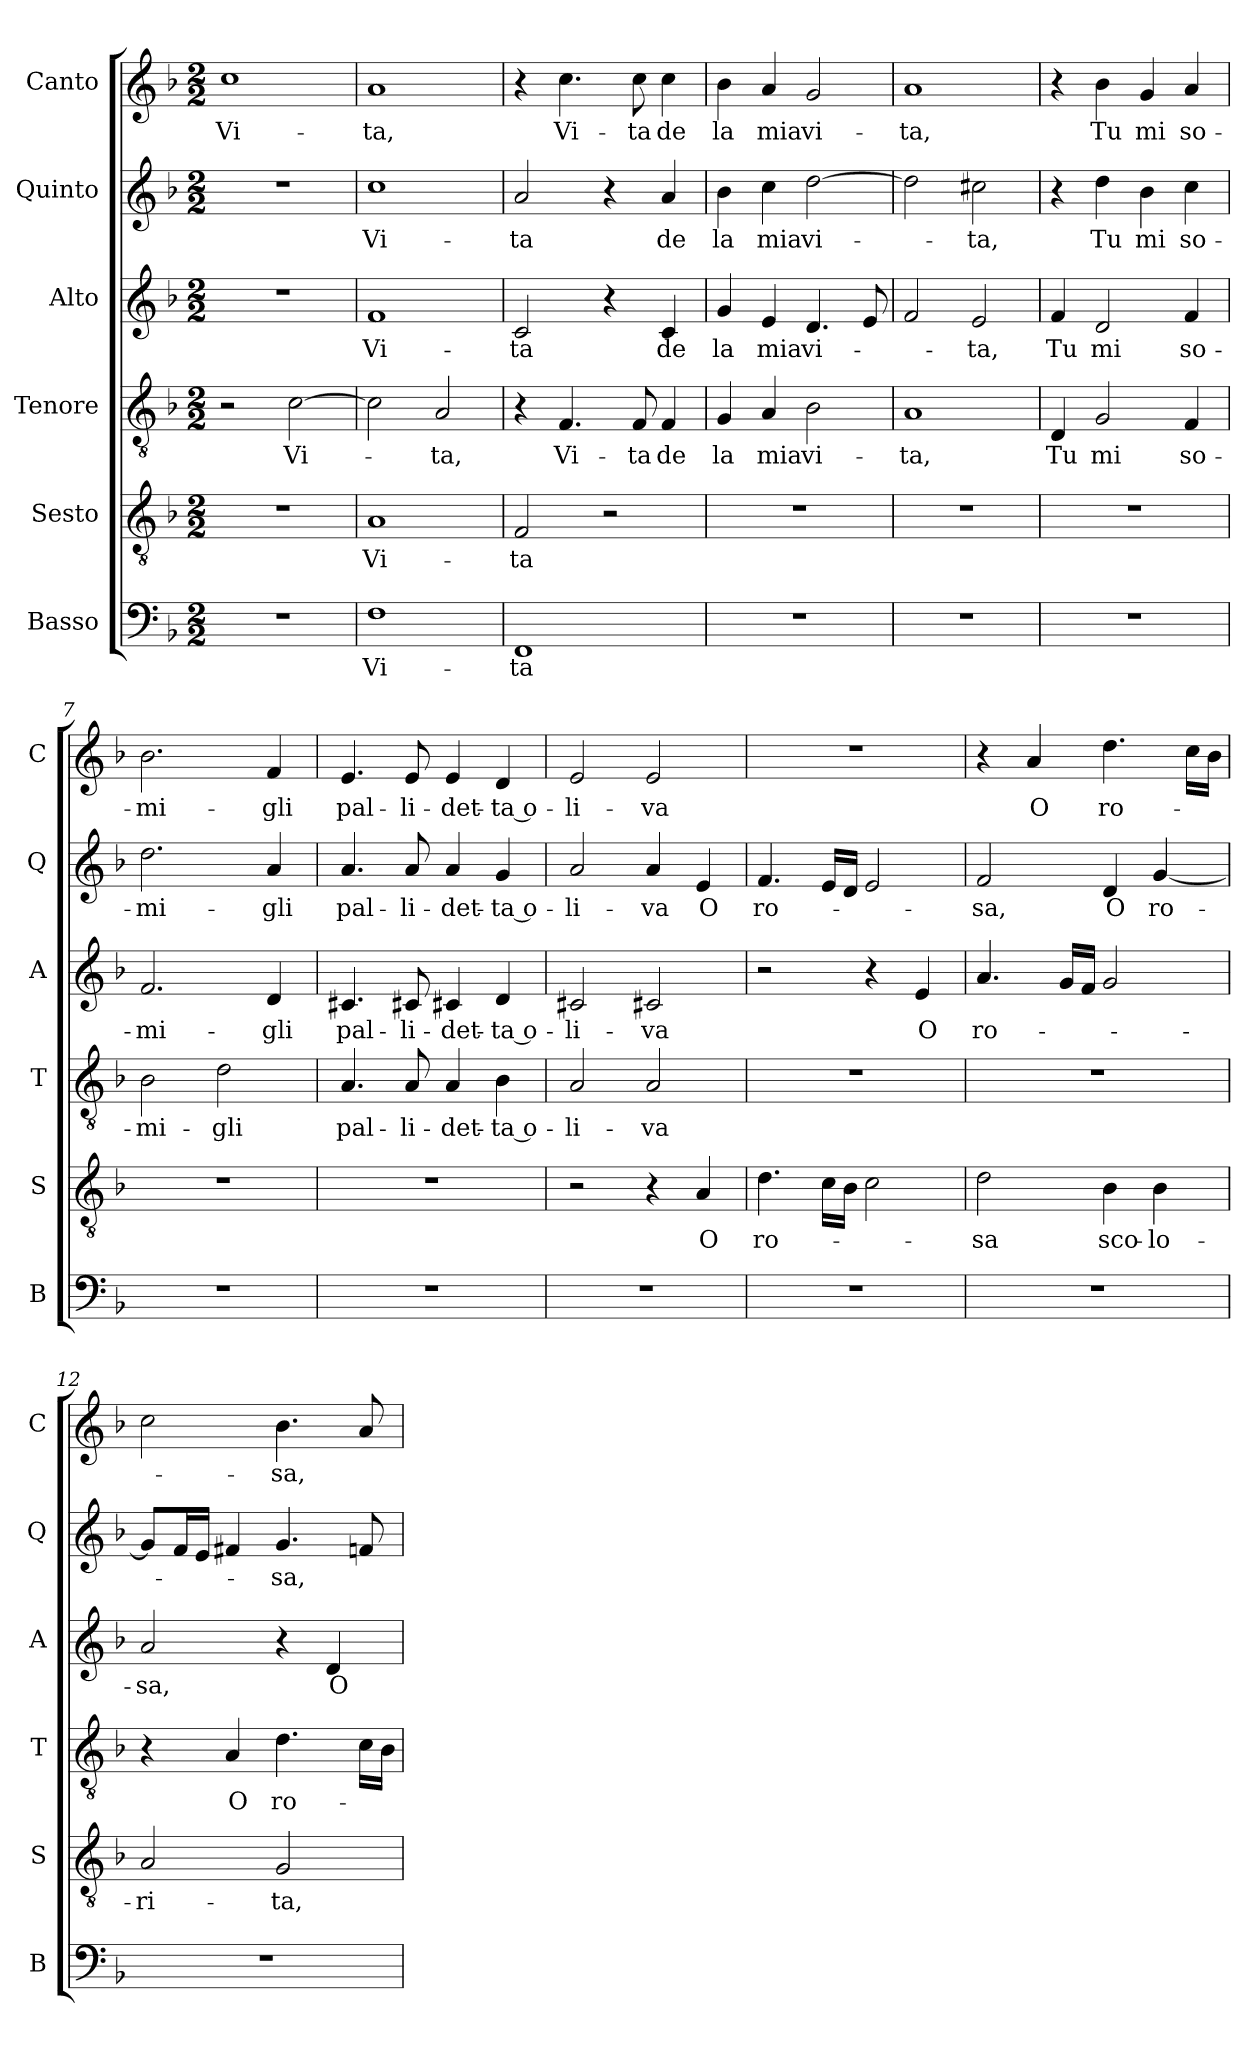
**kern	**text	**kern	**text	**kern	**text	**kern	**text	**kern	**text	**kern	**text
*part6	*part6	*part5	*part5	*part4	*part4	*part3	*part3	*part2	*part2	*part1	*part1
*staff6	*staff6	*staff5	*staff5	*staff4	*staff4	*staff3	*staff3	*staff2	*staff2	*staff1	*staff1
*I"Basso	*	*I"Sesto	*	*I"Tenore	*	*I"Alto	*	*I"Quinto	*	*I"Canto	*
*I'B	*	*I'S	*	*I'T	*	*I'A	*	*I'Q	*	*I'C	*
*clefF4	*	*clefGv2	*	*clefGv2	*	*clefG2	*	*clefG2	*	*clefG2	*
*k[b-]	*	*k[b-]	*	*k[b-]	*	*k[b-]	*	*k[b-]	*	*k[b-]	*
*d:	*	*d:	*	*d:	*	*d:	*	*d:	*	*d:	*
*M2/2	*	*M2/2	*	*M2/2	*	*M2/2	*	*M2/2	*	*M2/2	*
=1	=1	=1	=1	=1	=1	=1	=1	=1	=1	=1	=1
1r	.	1r	.	2r	.	1r	.	1r	.	1cc	Vi-
.	.	.	.	[2c	Vi-	.	.	.	.	.	.
=2	=2	=2	=2	=2	=2	=2	=2	=2	=2	=2	=2
1F	Vi-	1A	Vi-	2c]	.	1f	Vi-	1cc	Vi-	1a	-ta,
.	.	.	.	2A	-ta,	.	.	.	.	.	.
=3	=3	=3	=3	=3	=3	=3	=3	=3	=3	=3	=3
1FF	-ta	2F	-ta	4r	.	2c	-ta	2a	-ta	4r	.
.	.	.	.	4.F	Vi-	.	.	.	.	4.cc	Vi-
.	.	2r	.	.	.	4r	.	4r	.	.	.
.	.	.	.	8F	-ta	.	.	.	.	8cc	-ta
.	.	.	.	4F	de	4c	de	4a	de	4cc	de
=4	=4	=4	=4	=4	=4	=4	=4	=4	=4	=4	=4
1r	.	1r	.	4G	la	4g	la	4b-	la	4b-	la
.	.	.	.	4A	mia	4e	mia	4cc	mia	4a	mia
.	.	.	.	2B-	vi-	4.d	vi-	[2dd	vi-	2g	vi-
.	.	.	.	.	.	8e	.	.	.	.	.
=5	=5	=5	=5	=5	=5	=5	=5	=5	=5	=5	=5
1r	.	1r	.	1A	-ta,	2f	.	2dd]	.	1a	-ta,
.	.	.	.	.	.	2e	-ta,	2cc#X	-ta,	.	.
=6	=6	=6	=6	=6	=6	=6	=6	=6	=6	=6	=6
1r	.	1r	.	4D	Tu	4f	Tu	4r	.	4r	.
.	.	.	.	2G	mi	2d	mi	4dd	Tu	4b-	Tu
.	.	.	.	.	.	.	.	4b-	mi	4g	mi
.	.	.	.	4F	so-	4f	so-	4cc	so-	4a	so-
=7	=7	=7	=7	=7	=7	=7	=7	=7	=7	=7	=7
1r	.	1r	.	2B-	-mi-	2.f	-mi-	2.dd	-mi-	2.b-	-mi-
.	.	.	.	2d	-gli	.	.	.	.	.	.
.	.	.	.	.	.	4d	-gli	4a	-gli	4f	-gli
=8	=8	=8	=8	=8	=8	=8	=8	=8	=8	=8	=8
1r	.	1r	.	4.A	pal-	4.c#X	pal-	4.a	pal-	4.e	pal-
.	.	.	.	8A	-li-	8c#X	-li-	8a	-li-	8e	-li-
.	.	.	.	4A	-det-	4c#X	-det-	4a	-det-	4e	-det-
.	.	.	.	4B-	-ta o-	4d	-ta o-	4g	-ta o-	4d	-ta o-
=9	=9	=9	=9	=9	=9	=9	=9	=9	=9	=9	=9
1r	.	2r	.	2A	-li-	2c#X	-li-	2a	-li-	2e	-li-
.	.	4r	.	2A	-va	2c#X	-va	4a	-va	2e	-va
.	.	4A	O	.	.	.	.	4e	O	.	.
=10	=10	=10	=10	=10	=10	=10	=10	=10	=10	=10	=10
1r	.	4.d	ro-	1r	.	2r	.	4.f	ro-	1r	.
.	.	16cLL	.	.	.	.	.	16eLL	.	.	.
.	.	16B-JJ	.	.	.	.	.	16dJJ	.	.	.
.	.	2c	.	.	.	4r	.	2e	.	.	.
.	.	.	.	.	.	4e	O	.	.	.	.
=11	=11	=11	=11	=11	=11	=11	=11	=11	=11	=11	=11
1r	.	2d	-sa	1r	.	4.a	ro-	2f	-sa,	4r	.
.	.	.	.	.	.	.	.	.	.	4a	O
.	.	.	.	.	.	16gLL	.	.	.	.	.
.	.	.	.	.	.	16fJJ	.	.	.	.	.
.	.	4B-	sco-	.	.	2g	.	4d	O	4.dd	ro-
.	.	4B-	-lo-	.	.	.	.	[4g	ro-	.	.
.	.	.	.	.	.	.	.	.	.	16ccLL	.
.	.	.	.	.	.	.	.	.	.	16b-JJ	.
=12	=12	=12	=12	=12	=12	=12	=12	=12	=12	=12	=12
1r	.	2A	-ri-	4r	.	2a	-sa,	8gL]	.	2cc	.
.	.	.	.	.	.	.	.	16fL	.	.	.
.	.	.	.	.	.	.	.	16eJJ	.	.	.
.	.	.	.	4A	O	.	.	4f#X	.	.	.
.	.	2G	-ta,	4.d	ro-	4r	.	4.g	-sa,	4.b-	-sa,
.	.	.	.	.	.	4d	O	.	.	.	.
.	.	.	.	16cLL	.	.	.	8fn	.	8a	.
.	.	.	.	16B-JJ	.	.	.	.	.	.	.
=	=	=	=	=	=	=	=	=	=	=	=
*-	*-	*-	*-	*-	*-	*-	*-	*-	*-	*-	*-
